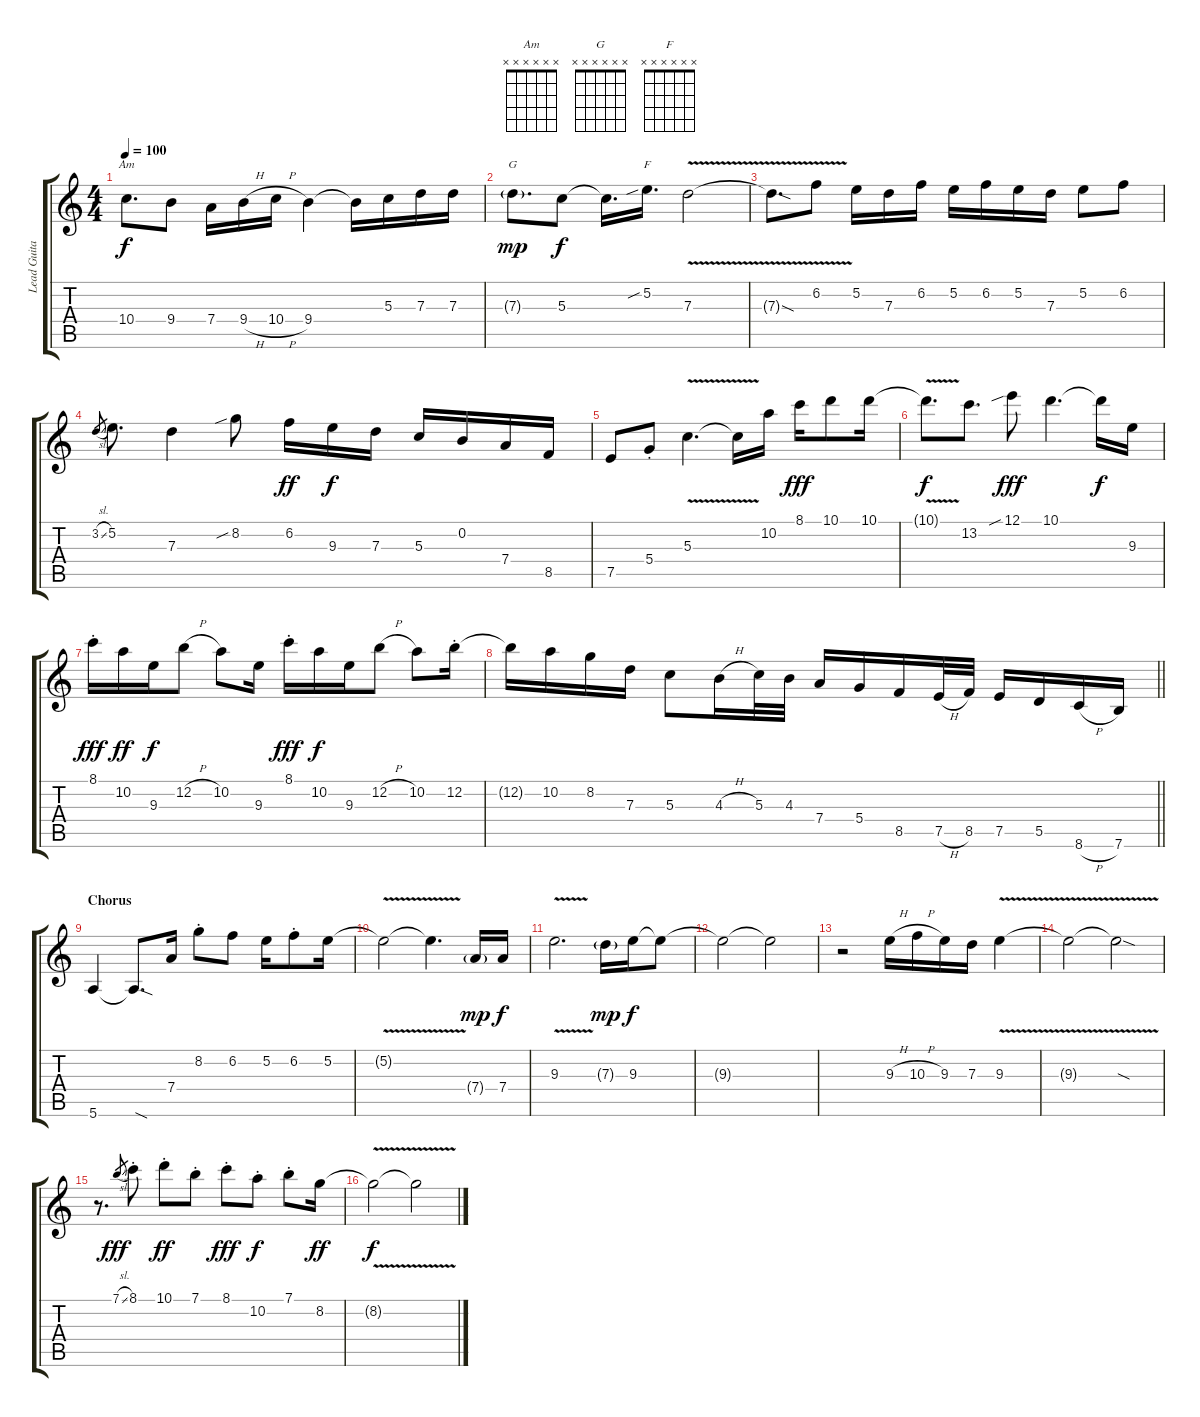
\track ("Lead Guitar" "Lead Guita") {instrument distortionguitar}
\staff {score tabs}
\tuning (E4 B3 G3 D3 A2 E2) {hide}
\chord ("Am" x x x x x x)
\chord ("G" x x x x x x)
\chord ("F" x x x x x x)
\ts (4 4)
\tempo 100
\clef g2
\ks c
10.4.8{d ch "Am" dy f} 9.4.8 7.4.16 9.4{h}.16 10.4{h}.16 9.4.4 9.4{t}.16 5.3.16 7.3.16 7.3.16 |
7.3{g}.8{d ch "G" dy mp} 5.3.8{dy f} 5.3{t}.16{d} 5.2{sib}.16{d ch "F"} 7.3{v}.2 |
7.3{sod t}.8{d} 6.2{v}.8 5.2.16 7.3.16 6.2.16 5.2.16 6.2.16 5.2.16 7.3.16 5.2.8 6.2.8 |
3.2{sl}.8{gr} 5.2.8{d} 7.3.4 8.2{sib}.8 6.2.16{dy ff} 9.3.16{dy f} 7.3.16 5.3.16 0.2.16 7.4.16 8.5.16 |
7.5.8 5.4{st}.8 5.3{v}.4{d} 5.3{t}.16 10.2.16 8.1.16{dy fff} 10.1.8 10.1.16 |
10.1{v t}.8{d dy f} 13.2.8{d} 12.1{sib}.8{dy fff} 10.1.4{d} 10.1{t}.16{dy f} 9.3.16 |
8.1{st}.16{dy fff} 10.2.16{dy ff} 9.3.16{dy f} 12.2{h}.8 10.2.8 9.3.16 8.1{st}.16{dy fff} 10.2.16{dy f} 9.3.16 12.2{h}.8 10.2.8 12.2{st}.16 |
\barLineRight lightlight
12.2{t}.16 10.2.16 8.2.16 7.3.16 5.3.8 4.3{h}.16 5.3.32 4.3.32 7.4.16 5.4.16 8.5.16 7.5{h}.32 8.5.32 7.5.16 5.5.16 8.6{h}.16 7.6.16 |
\section ("" "Chorus")
5.6.4 5.6{sod t}.8{d} 7.4.16 8.2{st}.8 6.2.8 5.2.16 6.2{st}.8 5.2.16 |
5.2{v t}.2 5.2{t}.4{d} 7.4{g}.16{dy mp} 7.4.16{dy f} |
9.3{v}.2{d} 7.3{g}.16{dy mp} 9.3.16{dy f} 9.3{t}.8 |
9.3{t}.2 9.3{t}.2 |
r.2 9.3{h}.16 10.3{h}.16 9.3.16 7.3.16 9.3{v}.4 |
9.3{v t}.2 9.3{v sod t}.2 |
r.8{d} 7.1{sl}.8{gr dy fff} 8.1{st}.8 10.1{st}.8{dy ff} 7.1{st}.8 8.1{st}.8{dy fff} 10.2{st}.8{dy f} 7.1{st}.8 8.2.16{dy ff} |
8.2{v t}.2{dy f} 8.2{t}.2
